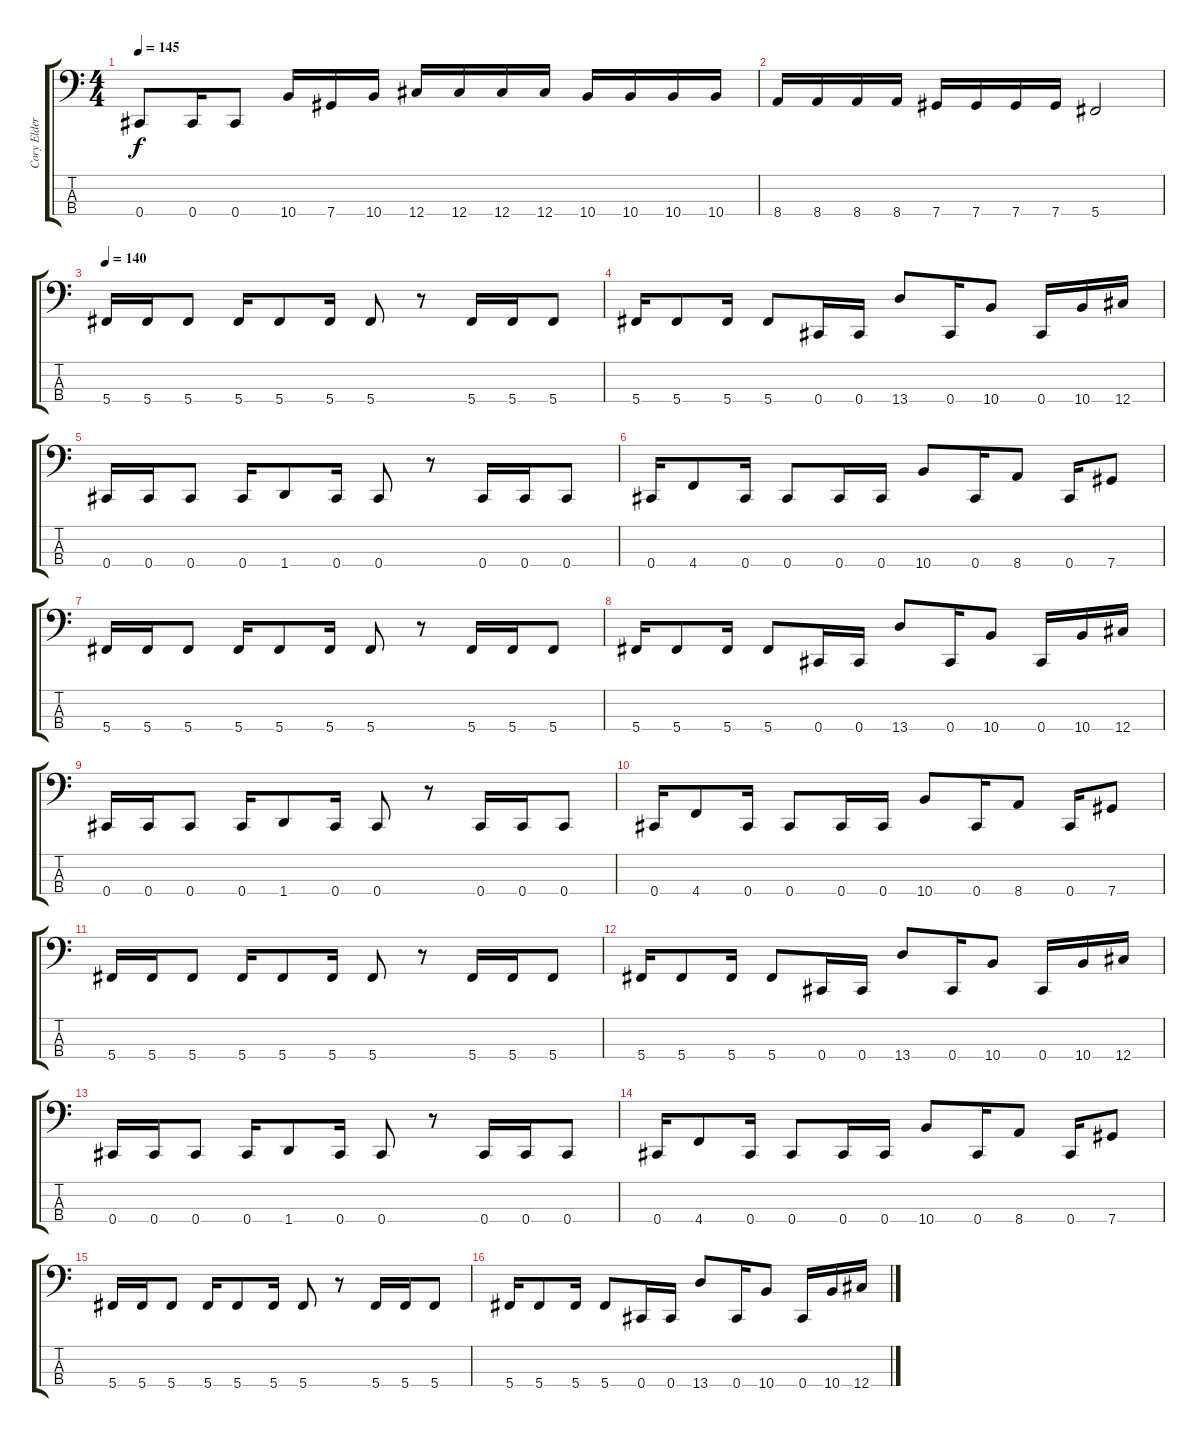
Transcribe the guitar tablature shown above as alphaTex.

\track ("Cory Elder" "Cory Elder") {instrument slapbass2}
\staff {score tabs}
\tuning (Gb2 Db2 Ab1 Db1) {hide}
\ts (4 4)
\tempo 145
\clef f4
\ks c
0.4.8{dy f} 0.4.16 0.4.8 10.4.16 7.4.16 10.4.16 12.4.16 12.4.16 12.4.16 12.4.16 10.4.16 10.4.16 10.4.16 10.4.16 |
8.4.16 8.4.16 8.4.16 8.4.16 7.4.16 7.4.16 7.4.16 7.4.16 5.4.2 |
\tempo 140
5.4.16 5.4.16 5.4.8 5.4.16 5.4.8 5.4.16 5.4.8 r.8 5.4.16 5.4.16 5.4.8 |
5.4.16 5.4.8 5.4.16 5.4.8 0.4.16 0.4.16 13.4.8 0.4.16 10.4.8 0.4.16 10.4.16 12.4.16 |
0.4.16 0.4.16 0.4.8 0.4.16 1.4.8 0.4.16 0.4.8 r.8 0.4.16 0.4.16 0.4.8 |
0.4.16 4.4.8 0.4.16 0.4.8 0.4.16 0.4.16 10.4.8 0.4.16 8.4.8 0.4.16 7.4.8 |
5.4.16 5.4.16 5.4.8 5.4.16 5.4.8 5.4.16 5.4.8 r.8 5.4.16 5.4.16 5.4.8 |
5.4.16 5.4.8 5.4.16 5.4.8 0.4.16 0.4.16 13.4.8 0.4.16 10.4.8 0.4.16 10.4.16 12.4.16 |
0.4.16 0.4.16 0.4.8 0.4.16 1.4.8 0.4.16 0.4.8 r.8 0.4.16 0.4.16 0.4.8 |
0.4.16 4.4.8 0.4.16 0.4.8 0.4.16 0.4.16 10.4.8 0.4.16 8.4.8 0.4.16 7.4.8 |
5.4.16 5.4.16 5.4.8 5.4.16 5.4.8 5.4.16 5.4.8 r.8 5.4.16 5.4.16 5.4.8 |
5.4.16 5.4.8 5.4.16 5.4.8 0.4.16 0.4.16 13.4.8 0.4.16 10.4.8 0.4.16 10.4.16 12.4.16 |
0.4.16 0.4.16 0.4.8 0.4.16 1.4.8 0.4.16 0.4.8 r.8 0.4.16 0.4.16 0.4.8 |
0.4.16 4.4.8 0.4.16 0.4.8 0.4.16 0.4.16 10.4.8 0.4.16 8.4.8 0.4.16 7.4.8 |
5.4.16 5.4.16 5.4.8 5.4.16 5.4.8 5.4.16 5.4.8 r.8 5.4.16 5.4.16 5.4.8 |
5.4.16 5.4.8 5.4.16 5.4.8 0.4.16 0.4.16 13.4.8 0.4.16 10.4.8 0.4.16 10.4.16 12.4.16
